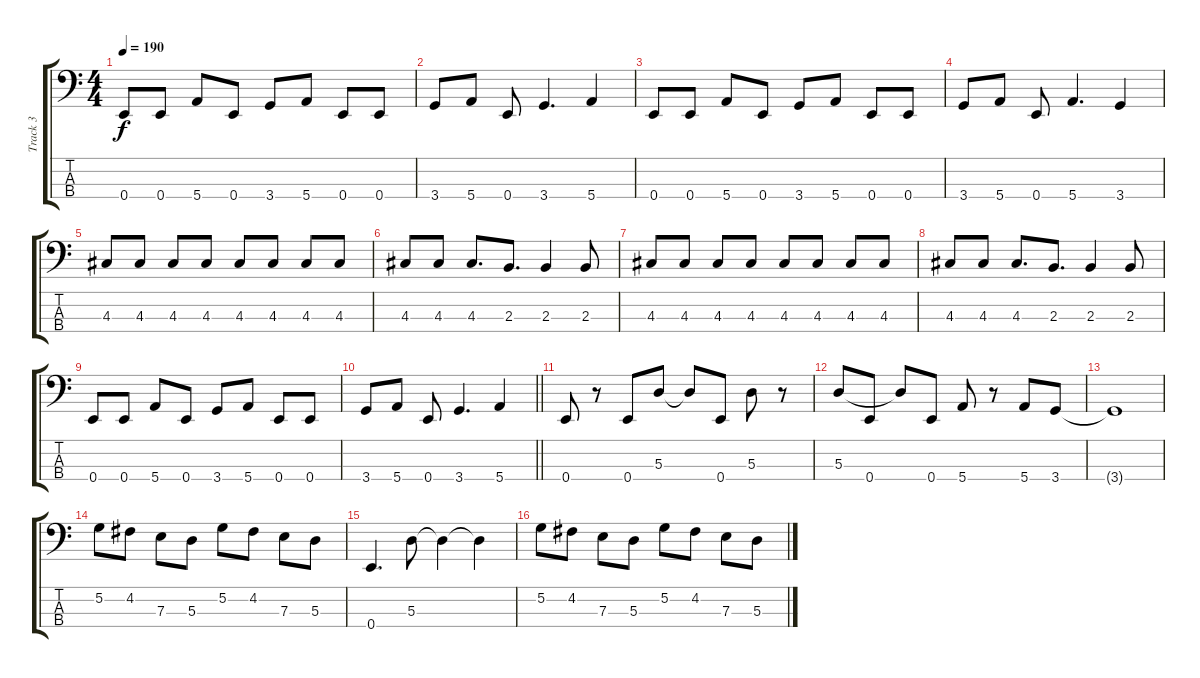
\track ("Track 3" "Track 3") {instrument electricbassfinger}
\staff {score tabs}
\tuning (G2 D2 A1 E1) {hide}
\ts (4 4)
\tempo 190
\clef f4
\ks c
0.4.8{dy f} 0.4.8 5.4.8 0.4.8 3.4.8 5.4.8 0.4.8 0.4.8 |
3.4.8 5.4.8 0.4.8 3.4.4{d} 5.4.4 |
0.4.8 0.4.8 5.4.8 0.4.8 3.4.8 5.4.8 0.4.8 0.4.8 |
3.4.8 5.4.8 0.4.8 5.4.4{d} 3.4.4 |
4.3.8 4.3.8 4.3.8 4.3.8 4.3.8 4.3.8 4.3.8 4.3.8 |
4.3.8 4.3.8 4.3.8{d} 2.3.8{d} 2.3.4 2.3.8 |
4.3.8 4.3.8 4.3.8 4.3.8 4.3.8 4.3.8 4.3.8 4.3.8 |
4.3.8 4.3.8 4.3.8{d} 2.3.8{d} 2.3.4 2.3.8 |
0.4.8 0.4.8 5.4.8 0.4.8 3.4.8 5.4.8 0.4.8 0.4.8 |
\barLineRight lightlight
3.4.8 5.4.8 0.4.8 3.4.4{d} 5.4.4 |
0.4.8 r.8 0.4.8 5.3.8 5.3{t}.8 0.4.8 5.3.8 r.8 |
5.3.8 0.4.8 5.3{t}.8 0.4.8 5.4.8 r.8 5.4.8 3.4.8 |
3.4{t}.1 |
5.2.8 4.2.8 7.3.8 5.3.8 5.2.8 4.2.8 7.3.8 5.3.8 |
0.4.4{d} 5.3.8 5.3{t}.4 5.3{t}.4 |
5.2.8 4.2.8 7.3.8 5.3.8 5.2.8 4.2.8 7.3.8 5.3.8
